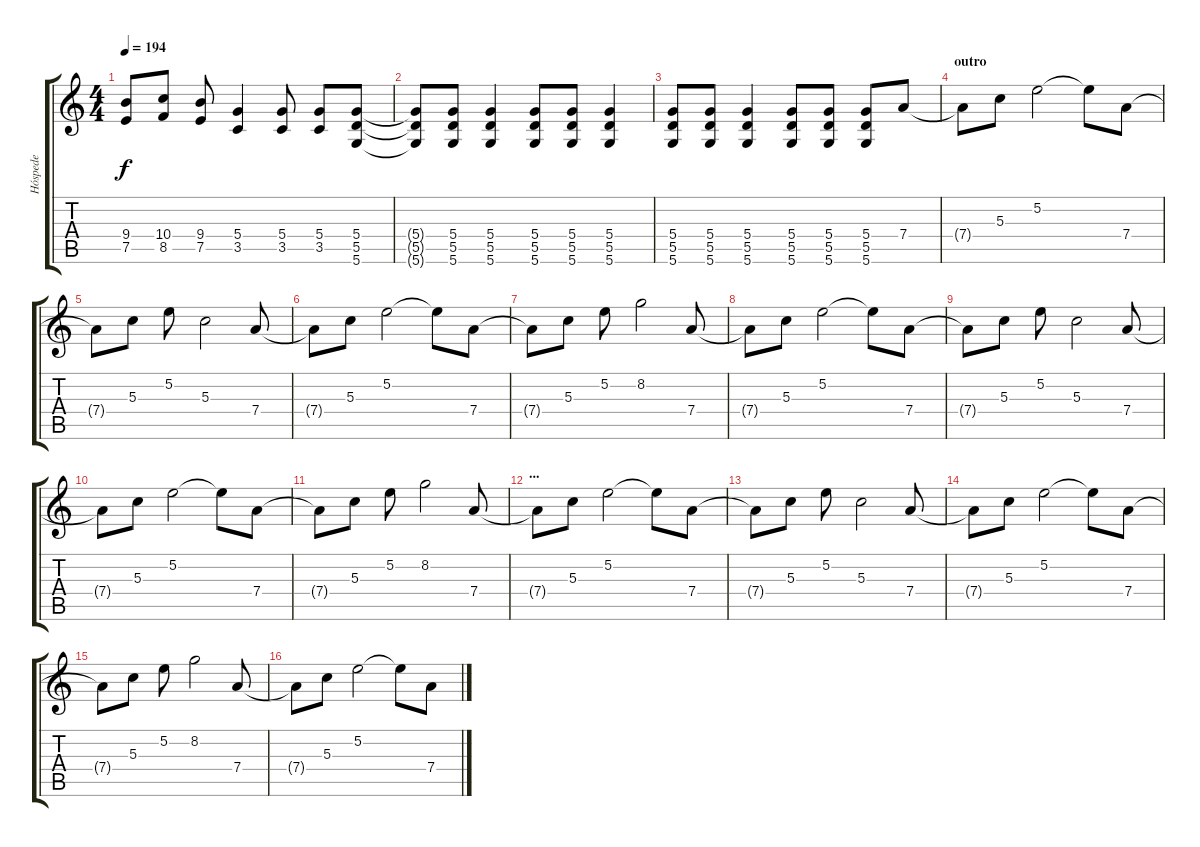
\track ("Hóspede" "Hóspede") {instrument distortionguitar}
\staff {score tabs}
\tuning (E4 B3 G3 D3 A2 D2) {hide}
\ts (4 4)
\tempo 194
\clef g2
\ks c
(9.4 7.5).8{dy f} (10.4 8.5).8 (9.4 7.5).8 (5.4 3.5).4 (5.4 3.5).8 (5.4 3.5).8 (5.4 5.5 5.6).8 |
(5.4{t} 5.5{t} 5.6{t}).8 (5.4 5.5 5.6).8 (5.4 5.5 5.6).4 (5.4 5.5 5.6).8 (5.4 5.5 5.6).8 (5.4 5.5 5.6).4 |
(5.4 5.5 5.6).8 (5.4 5.5 5.6).8 (5.4 5.5 5.6).4 (5.4 5.5 5.6).8 (5.4 5.5 5.6).8 (5.4 5.5 5.6).8 7.4.8 |
\section ("" "outro")
7.4{t}.8 5.3.8 5.2.2 5.2{t}.8 7.4.8 |
7.4{t}.8 5.3.8 5.2.8 5.3.2 7.4.8 |
7.4{t}.8 5.3.8 5.2.2 5.2{t}.8 7.4.8 |
7.4{t}.8 5.3.8 5.2.8 8.2.2 7.4.8 |
7.4{t}.8 5.3.8 5.2.2 5.2{t}.8 7.4.8 |
7.4{t}.8 5.3.8 5.2.8 5.3.2 7.4.8 |
7.4{t}.8 5.3.8 5.2.2 5.2{t}.8 7.4.8 |
7.4{t}.8 5.3.8 5.2.8 8.2.2 7.4.8 |
\section ("" "...")
7.4{t}.8 5.3.8 5.2.2 5.2{t}.8 7.4.8 |
7.4{t}.8 5.3.8 5.2.8 5.3.2 7.4.8 |
7.4{t}.8 5.3.8 5.2.2 5.2{t}.8 7.4.8 |
7.4{t}.8 5.3.8 5.2.8 8.2.2 7.4.8 |
7.4{t}.8 5.3.8 5.2.2 5.2{t}.8 7.4.8
